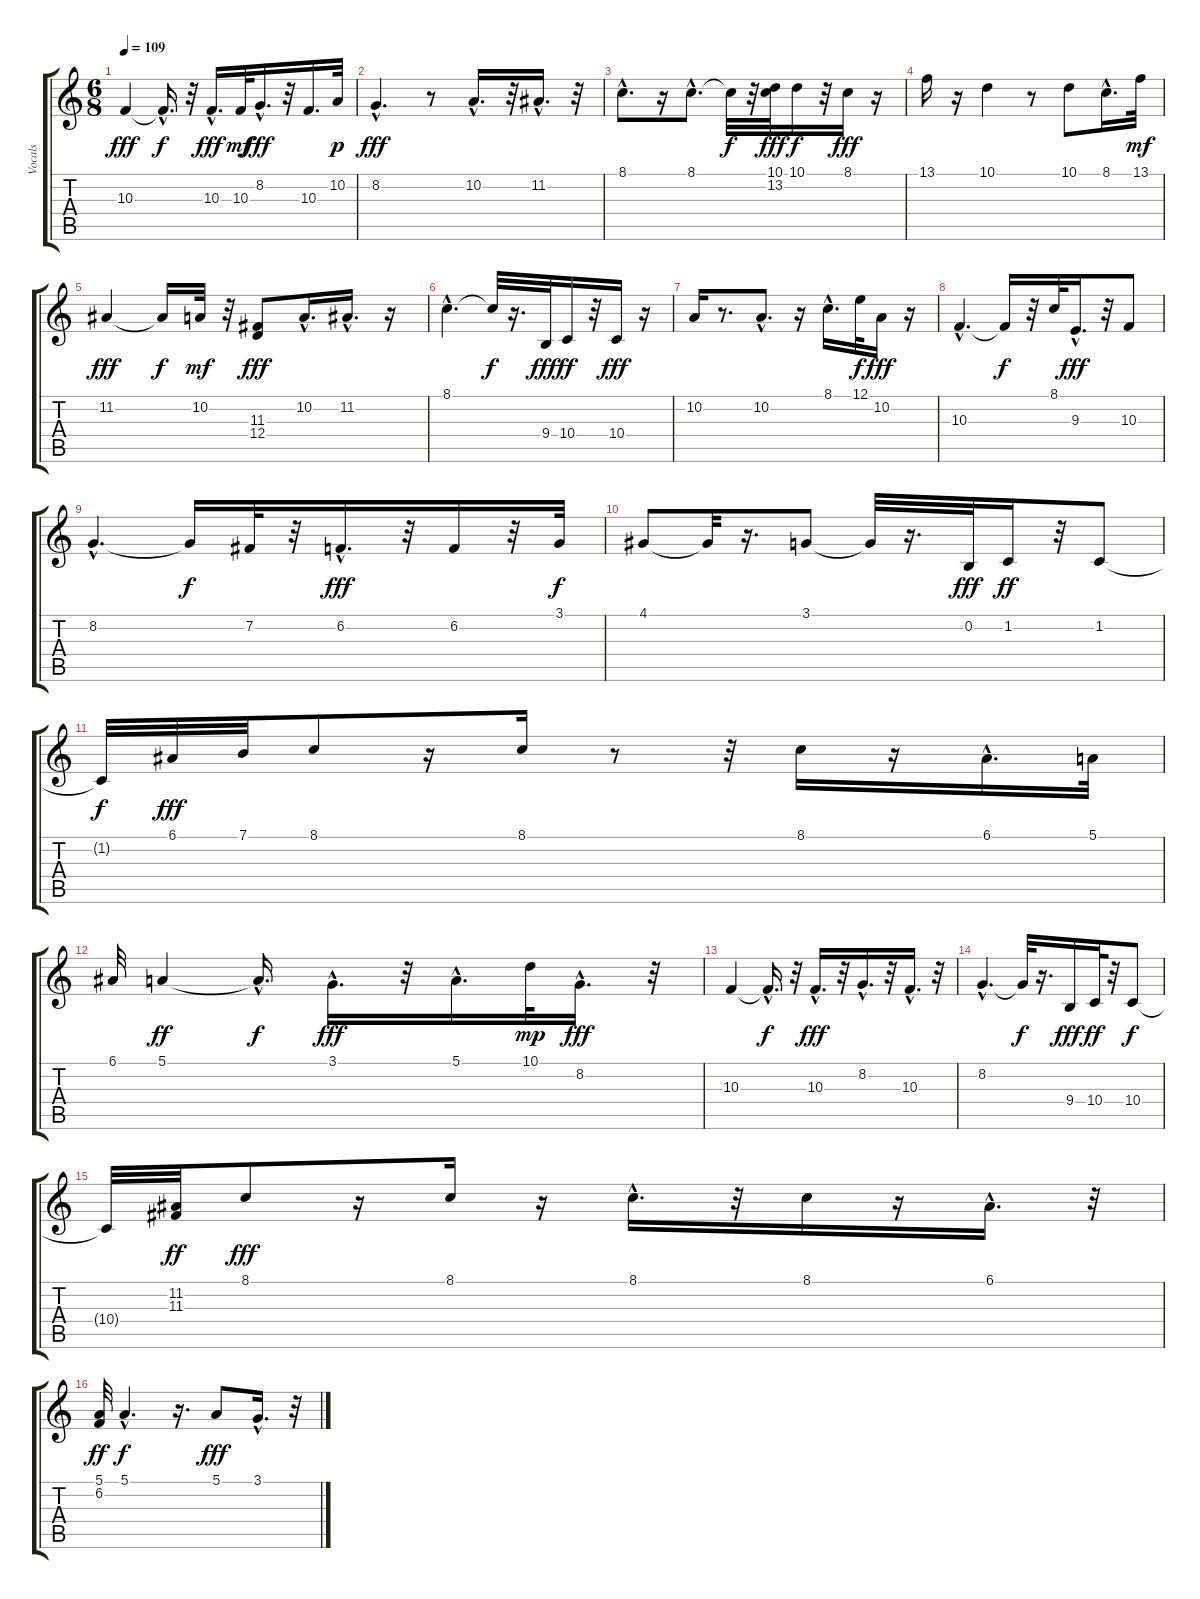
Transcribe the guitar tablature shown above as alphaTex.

\track ("Vocals" "Vocals") {instrument tangoaccordion}
\staff {score tabs}
\tuning (E4 B3 G3 D3 A2 E2) {hide}
\ts (6 8)
\tempo 109
\clef g2
\ks c
10.3.4{dy fff} 10.3{hac t}.16{d dy f} r.32 10.3{hac}.16{d dy fff} 10.3.32{dy mf} 8.2{hac}.16{d dy fff} r.32 10.3.16{d} 10.2.32{dy p} |
8.2{hac}.4{d dy fff} r.8 10.2{hac}.16{d} r.32 11.2{hac}.16{d} r.32 |
8.1{hac}.8{d} r.16 8.1{hac}.8{d} 8.1{t}.32{dy f} r.32 (10.1 13.2).32{dy fff} 10.1.16{dy f} r.32 8.1.16{dy fff} r.16 |
13.1.16 r.16 10.1.4 r.8 10.1.8 8.1{hac}.16{d} 13.1.32{dy mf} |
11.2.4{dy fff} 11.2{t}.16{dy f} 10.2.32{dy mf} r.32 (11.3 12.4).8{dy fff} 10.2{hac}.16{d} 11.2{hac}.16{d} r.16 |
8.1{hac}.4{d} 8.1{t}.32{dy f} r.16{d} 9.4.32{dy fff} 10.4.16{dy ff} r.32 10.4.16{dy fff} r.16 |
10.2.16 r.8{d} 10.2{hac}.8{d} r.16 8.1{hac}.16{d} 12.1.32{dy f} 10.2.16{dy fff} r.16 |
10.3{hac}.4{d} 10.3{t}.16{dy f} r.32 8.1.32 9.3{hac}.16{d dy fff} r.32 10.3.8 |
8.2{hac}.4{d} 8.2{t}.16{dy f} 7.2.32 r.32 6.2{hac}.16{d dy fff} r.32 6.2.16 r.32 3.1.32{dy f} |
4.1.8 4.1{t}.32 r.16{d} 3.1.8 3.1{t}.32 r.16{d} 0.2.32{dy fff} 1.2.16{dy ff} r.32 1.2.8 |
1.2{t}.32{dy f} 6.1.32{dy fff} 7.1.32 8.1.8 r.16 8.1.16 r.8 r.32 8.1.16 r.16 6.1{hac}.16{d} 5.1.32 |
6.1.32 5.1.4{dy ff} 5.1{hac t}.16{d dy f} 3.1{hac}.16{d dy fff} r.32 5.1{hac}.16{d} 10.1.32{dy mp} 8.2{hac}.16{d dy fff} r.32 |
10.3.4 10.3{hac t}.16{d dy f} r.32 10.3{hac}.16{d dy fff} r.32 8.2{hac}.16{d} r.32 10.3{hac}.16{d} r.32 |
8.2{hac}.4{d} 8.2{t}.32{dy f} r.16{d} 9.4.16{dy fff} 10.4.32{dy ff} r.32 10.4.8{dy f} |
10.4{t}.32 (11.2 11.3).32{dy ff} 8.1.8{dy fff} r.16 8.1.16 r.16 8.1{hac}.16{d} r.32 8.1.16 r.16 6.1{hac}.16{d} r.32 |
(5.1 6.2).32{dy ff} 5.1{hac}.4{d dy f} r.16{d} 5.1.8{dy fff} 3.1{hac}.16{d} r.32
